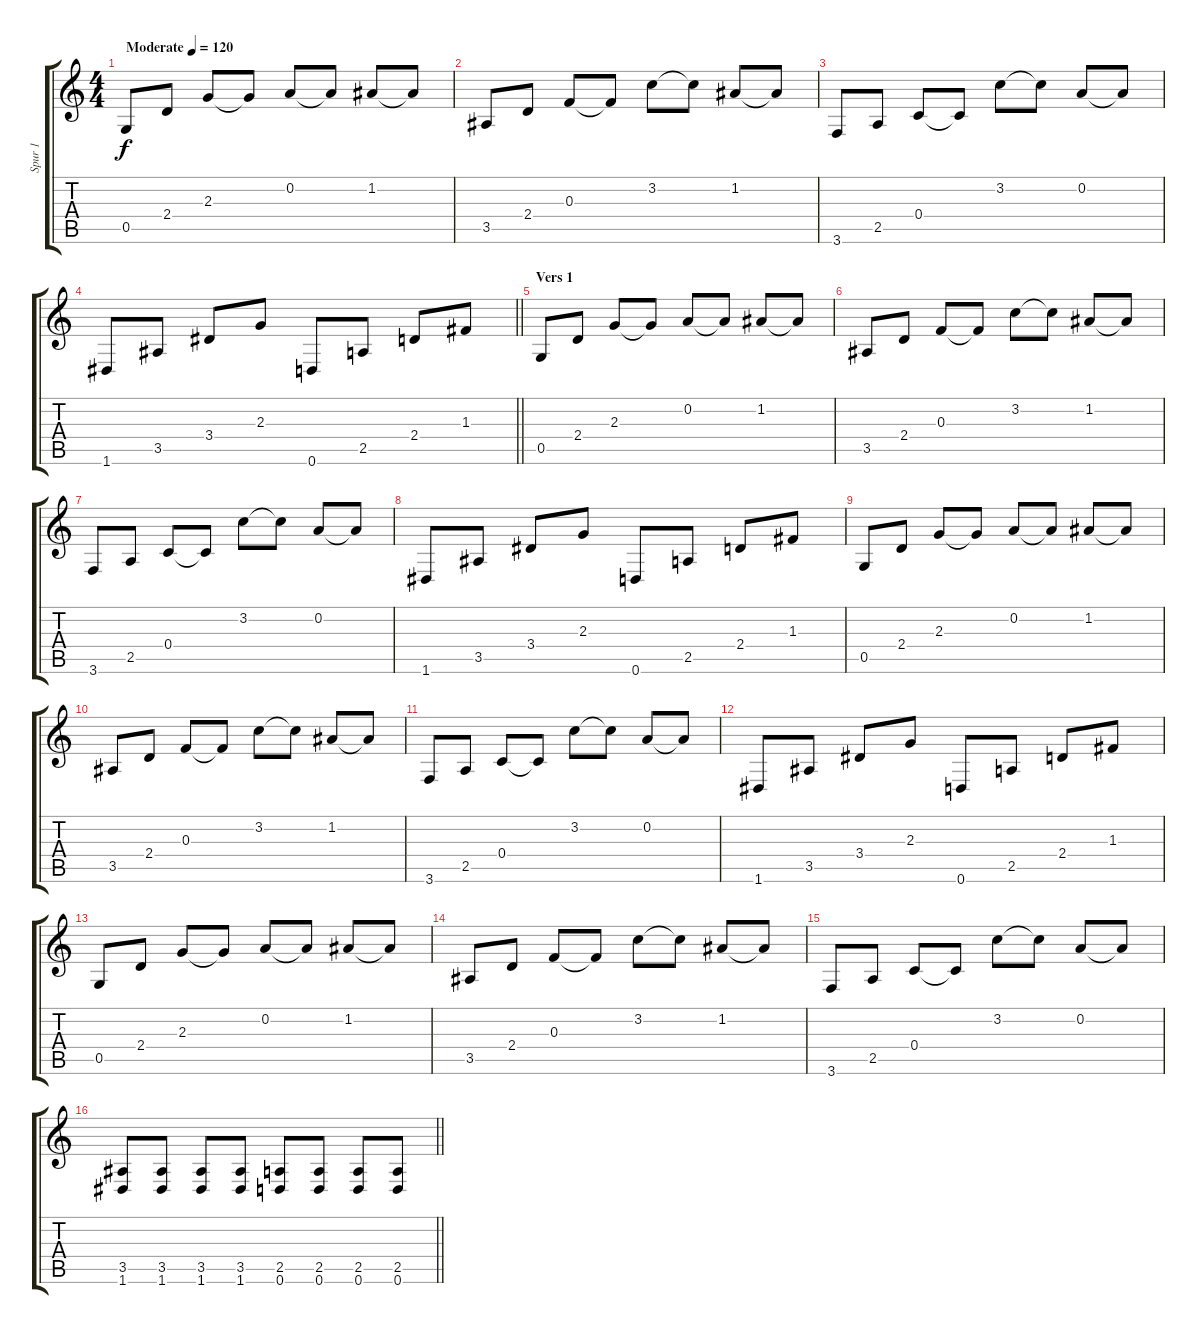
\track ("Spur 1" "Spur 1") {instrument electricguitarjazz}
\staff {score tabs}
\tuning (D4 A3 F3 C3 G2 D2) {hide}
\ts (4 4)
\tempo (120 "Moderate")
\clef g2
\ks c
0.5.8{dy f instrument electricguitarjazz} 2.4.8 2.3.8 2.3{t}.8 0.2.8 0.2{t}.8 1.2.8 1.2{t}.8 |
3.5.8 2.4.8 0.3.8 0.3{t}.8 3.2.8 3.2{t}.8 1.2.8 1.2{t}.8 |
3.6.8 2.5.8 0.4.8 0.4{t}.8 3.2.8 3.2{t}.8 0.2.8 0.2{t}.8 |
\barLineRight lightlight
1.6.8 3.5.8 3.4.8 2.3.8 0.6.8 2.5.8 2.4.8 1.3.8 |
\section ("" "Vers 1")
0.5.8 2.4.8 2.3.8 2.3{t}.8 0.2.8 0.2{t}.8 1.2.8 1.2{t}.8 |
3.5.8 2.4.8 0.3.8 0.3{t}.8 3.2.8 3.2{t}.8 1.2.8 1.2{t}.8 |
3.6.8 2.5.8 0.4.8 0.4{t}.8 3.2.8 3.2{t}.8 0.2.8 0.2{t}.8 |
1.6.8 3.5.8 3.4.8 2.3.8 0.6.8 2.5.8 2.4.8 1.3.8 |
0.5.8 2.4.8 2.3.8 2.3{t}.8 0.2.8 0.2{t}.8 1.2.8 1.2{t}.8 |
3.5.8 2.4.8 0.3.8 0.3{t}.8 3.2.8 3.2{t}.8 1.2.8 1.2{t}.8 |
3.6.8 2.5.8 0.4.8 0.4{t}.8 3.2.8 3.2{t}.8 0.2.8 0.2{t}.8 |
1.6.8 3.5.8 3.4.8 2.3.8 0.6.8 2.5.8 2.4.8 1.3.8 |
0.5.8 2.4.8 2.3.8 2.3{t}.8 0.2.8 0.2{t}.8 1.2.8 1.2{t}.8 |
3.5.8 2.4.8 0.3.8 0.3{t}.8 3.2.8 3.2{t}.8 1.2.8 1.2{t}.8 |
3.6.8 2.5.8 0.4.8 0.4{t}.8 3.2.8 3.2{t}.8 0.2.8 0.2{t}.8 |
\barLineRight lightlight
(3.5 1.6).8{instrument distortionguitar} (3.5 1.6).8 (3.5 1.6).8 (3.5 1.6).8 (2.5 0.6).8 (2.5 0.6).8 (2.5 0.6).8 (2.5 0.6).8
